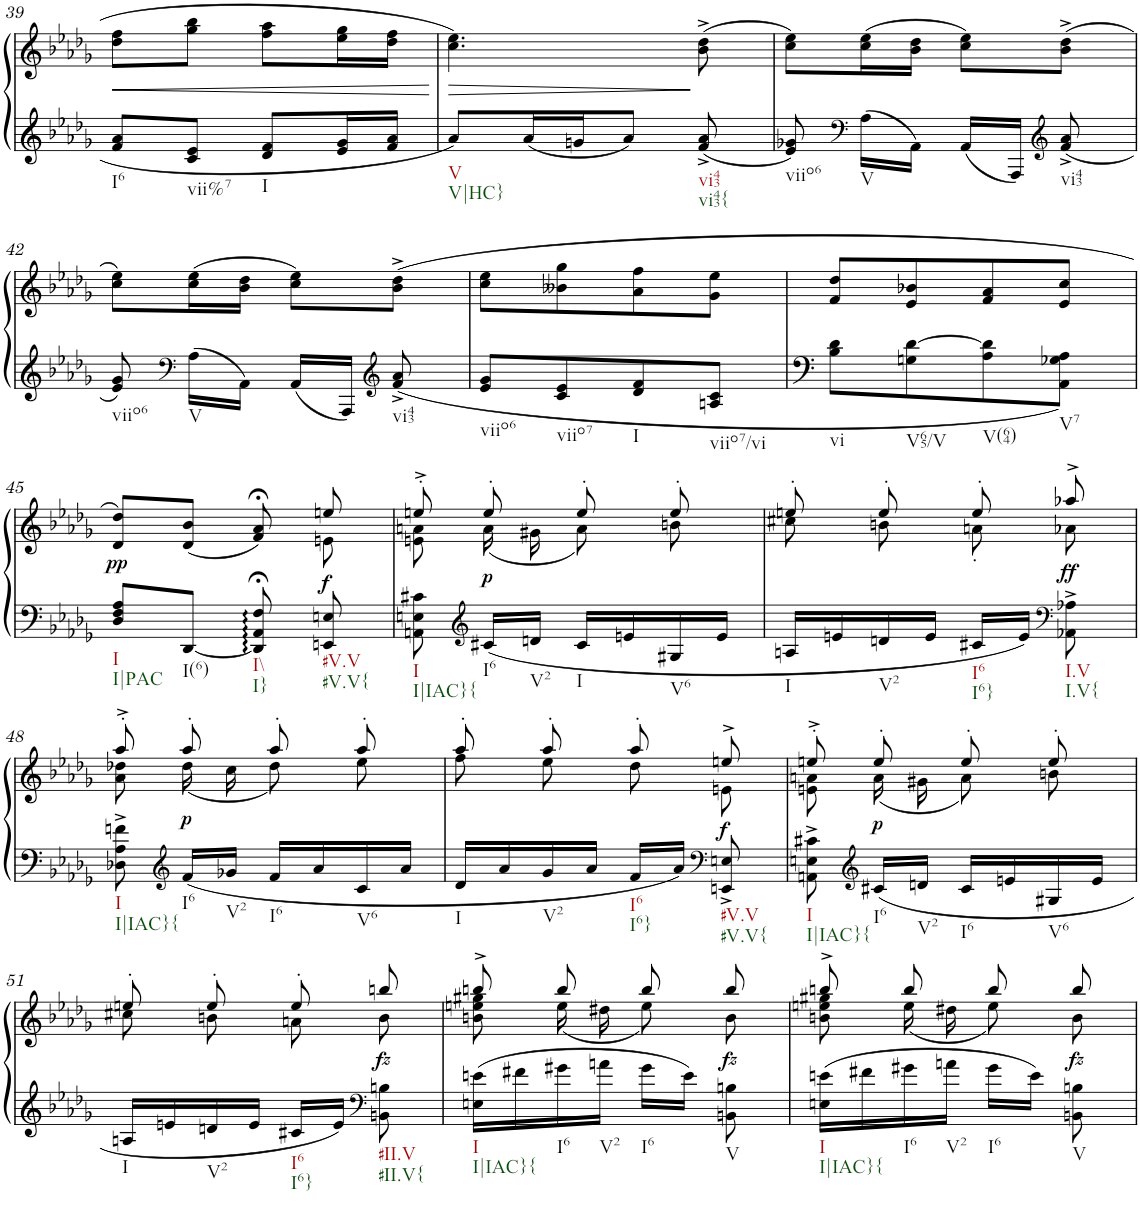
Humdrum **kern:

**kern	**kern	**dynam
*part1	*part1	*part1
*staff2	*staff1	*staff1/2
*I"Piano	*	*
*I'Pno.	*	*
!!LO:PB:g=z
*clefG2	*clefG2	*
*k[b-e-a-d-g-]	*k[b-e-a-d-g-]	*
*M2/4	*M2/4	*
=39	=39	=39
!LO:TX:b:t=I6	!	!
!	!	!LO:HP:b
8f/ 8a-/L	8dd-\ 8ff\L	<
!LO:TX:b:t=vii%7	!	!
8c/ 8e-/J	8gg-\ 8bb-\J	.
!LO:TX:b:t=I	!	!
8d-/ 8f/L	8ff\ 8aa-\L	.
16e-/ 16g-/L	16ee-\ 16gg-\L	.
16f/ 16a-/JJ	16dd-\ 16ff\JJ	.
.	.	[
=40	=40	=40
!LO:TX:b:t=V	!	!
!LO:TX:b:t=V|HC}	!	!
!	!	!LO:HP:b
8a-/L	4.cc\ 4.ee-\	>
16a-/L	.	.
16gn/J	.	.
8a-/J	.	.
!LO:TX:b:t=vi43	!	!
!LO:TX:b:t=vi43{	!	!
8f/^ 8a-/^	(8b-\^ 8dd-\^	]
=41	=41	=41
!LO:TX:b:t=viio6	!	!
8e-/ 8g-X/	8cc\ 8ee-\L)	.
*clefF4	*	*
!LO:TX:b:t=V	!	!
16A-\LL	(16cc\ 16ee-\L	.
16AA-\JJ	16b-\ 16dd-\JJ	.
16AA-/LL	8cc\ 8ee-\L)	.
16AAA-/JJ	.	.
*clefG2	*	*
!LO:TX:b:t=vi43	!	!
8f/^ 8a-/^	(8b-\^ 8dd-\^J	.
!!LO:LB:g=z
=42	=42	=42
!LO:TX:b:t=viio6	!	!
8e-/ 8g-/	8cc\ 8ee-\L)	.
*clefF4	*	*
!LO:TX:b:t=V	!	!
16A-\LL	(16cc\ 16ee-\L	.
16AA-\JJ	16b-\ 16dd-\JJ	.
16AA-/LL	8cc\ 8ee-\L)	.
16AAA-/JJ	.	.
*clefG2	*	*
!LO:TX:b:t=vi43	!	!
8f/^ 8a-/^	(8b-\^ 8dd-\^J	.
=43	=43	=43
!LO:TX:b:t=viio6	!	!
8e-/ 8g-/L	8cc\ 8ee-\L	.
!LO:TX:b:t=viio7	!	!
8c/ 8e-/	8b--X\ 8gg-\	.
!LO:TX:b:t=I	!	!
8d-/ 8f/	8a-\ 8ff\	.
!LO:TX:b:t=viio7/vi	!	!
8An/ 8c/J	8g-\ 8ee-\J	.
=44	=44	=44
!LO:TX:b:t=vi	!	!
8B-\ 8d-\L	8f/ 8dd-/L	.
!LO:TX:b:t=V65/V	!	!
8Gn\ [8d-\	8e-/ 8b-X/	.
!LO:TX:b:t=V(64)	!	!
8A-\ 8d-\]	8f/ 8a-/	.
!LO:TX:b:t=V7	!	!
8AA-\ 8G-X\ 8A-\J	8e-/ 8cc/J	.
!!LO:LB:g=z
=45	=45	=45
*	*^	*
!LO:TX:b:t=I	!	!	!
!LO:TX:b:t=I|PAC	!	!	!
!	!	!	!LO:DY:b
8D-/ 8F/ 8A-/L	8d-/ 8dd-/L)	4.ryy	pp
!LO:TX:b:t=I(6)	!	!	!
[8DD-/J	(8d-/ 8b-/J	.	.
!LO:TX:b:t=I\\	!	!	!
!LO:TX:b:t=I}	!	!	!
8DD-/];< 8AA-/;< 8F/;<	8f/;< 8a-/;<)	.	.
!LO:TX:b:t=#V.V	!	!	!
!LO:TX:b:t=#V.V{	!	!	!
!	!	!	!LO:DY:b
8EEn/ 8En/	8een/	8en\	f
=46	=46	=46	=46
!LO:TX:b:t=I	!	!	!
!LO:TX:b:t=I|IAC}{	!	!	!
8AAn\ 8En\ 8c#X\	8een'^/	8en\ 8an\	.
*clefG2	*	*	*
!LO:TX:b:t=I6	!	!	!
!	!	!	!LO:DY:b
16c#X/LL	8ee'/	(16a\	p
!LO:TX:b:t=V2	!	!	!
16dn/JJ	.	16g#X\	.
!LO:TX:b:t=I	!	!	!
16c#/LL	8ee'/	8a\)	.
16en/	.	.	.
!LO:TX:b:t=V6	!	!	!
16G#X/	8ee'/	8bn\	.
16e/JJ	.	.	.
=47	=47	=47	=47
!LO:TX:b:t=I	!	!	!
16An/LL	8een'/	8cc#X\	.
16en/	.	.	.
!LO:TX:b:t=V2	!	!	!
16dn/	8ee'/	8bn\	.
16e/JJ	.	.	.
!LO:TX:b:t=I6	!	!	!
!LO:TX:b:t=I6}	!	!	!
16c#X/LL	8ee'/	8an'\	.
16e/JJ	.	.	.
*clefF4	*	*	*
!LO:TX:b:t=I.V	!	!	!
!LO:TX:b:t=I.V{	!	!	!
!	!	!	!LO:DY:b
8AA-X\^ 8A-X\^	8aa-X^/	8a-X\	ff
!!LO:LB:g=z	!!
=48	=48	=48	=48
!LO:TX:b:t=I	!	!	!
!LO:TX:b:t=I|IAC}{	!	!	!
8D-X\^ 8A-\^ 8fn\^	8aa-'^/	8a-\ 8dd-X\	.
*clefG2	*	*	*
!LO:TX:b:t=I6	!	!	!
!	!	!	!LO:DY:b
16f/LL	8aa-'/	(16dd-\	p
!LO:TX:b:t=V2	!	!	!
16g-X/JJ	.	16cc\	.
!LO:TX:b:t=I6	!	!	!
16f/LL	8aa-'/	8dd-\)	.
16a-/	.	.	.
!LO:TX:b:t=V6	!	!	!
16c/	8aa-'/	8ee-\	.
16a-/JJ	.	.	.
=49	=49	=49	=49
!LO:TX:b:t=I	!	!	!
16d-/LL	8aa-'/	8ff\	.
16a-/	.	.	.
!LO:TX:b:t=V2	!	!	!
16g-/	8aa-'/	8ee-\	.
16a-/JJ	.	.	.
!LO:TX:b:t=I6	!	!	!
!LO:TX:b:t=I6}	!	!	!
16f/LL	8aa-'/	8dd-\	.
16a-/JJ	.	.	.
*clefF4	*	*	*
!LO:TX:b:t=#V.V	!	!	!
!LO:TX:b:t=#V.V{	!	!	!
!	!	!	!LO:DY:b
8EEn/^ 8En/^	8een^/	8en\	f
=50	=50	=50	=50
!LO:TX:b:t=I	!	!	!
!LO:TX:b:t=I|IAC}{	!	!	!
8AAn\^ 8En\^ 8c#X\^	8een'^/	8en\ 8an\	.
*clefG2	*	*	*
!LO:TX:b:t=I6	!	!	!
!	!	!	!LO:DY:b
16c#X/LL	8ee'/	(16a\	p
!LO:TX:b:t=V2	!	!	!
16dn/JJ	.	16g#X\	.
!LO:TX:b:t=I6	!	!	!
16c#/LL	8ee'/	8a\)	.
16en/	.	.	.
!LO:TX:b:t=V6	!	!	!
16G#X/	8ee'/	8bn\	.
16e/JJ	.	.	.
!!LO:LB:g=z	!!
=51	=51	=51	=51
!LO:TX:b:t=I	!	!	!
16An/LL	8een'/	8cc#X\	.
16en/	.	.	.
!LO:TX:b:t=V2	!	!	!
16dn/	8ee'/	8bn\	.
16e/JJ	.	.	.
!LO:TX:b:t=I6	!	!	!
!LO:TX:b:t=I6}	!	!	!
16c#X/LL	8ee'/	8an\	.
16e/JJ	.	.	.
*clefF4	*	*	*
!LO:TX:b:t=#II.V	!	!	!
!LO:TX:b:t=#II.V{	!	!	!
!	!	!	!LO:DY:b
8BBn\ 8Bn\	8bbn/	8b\	fz
=52	=52	=52	=52
!LO:TX:b:t=I	!	!	!
!LO:TX:b:t=I|IAC}{	!	!	!
16En\ 16en\LL	8bbn^/	8bn\ 8een\ 8gg#X\	.
16f#X\	.	.	.
!LO:TX:b:t=I6	!	!	!
16g#X\	8bb/	(16ee\	.
!LO:TX:b:t=V2	!	!	!
16an\JJ	.	16dd#X\	.
!LO:TX:b:t=I6	!	!	!
16g#\LL	8bb/	8ee\)	.
16e\JJ	.	.	.
!LO:TX:b:t=V	!	!	!
!	!	!	!LO:DY:b
8BBn\ 8Bn\	8bb/	8b\	fz
=53	=53	=53	=53
!LO:TX:b:t=I	!	!	!
!LO:TX:b:t=I|IAC}{	!	!	!
16En\ 16en\LL	8bbn^/	8bn\ 8een\ 8gg#X\	.
16f#X\	.	.	.
!LO:TX:b:t=I6	!	!	!
16g#X\	8bb/	(16ee\	.
!LO:TX:b:t=V2	!	!	!
16an\JJ	.	16dd#X\	.
!LO:TX:b:t=I6	!	!	!
16g#\LL	8bb/	8ee\)	.
16e\JJ	.	.	.
!LO:TX:b:t=V	!	!	!
!	!	!	!LO:DY:b
8BBn\ 8Bn\	8bb/	8b\	fz
*	*v	*v	*
=	=	=
*-	*-	*-
